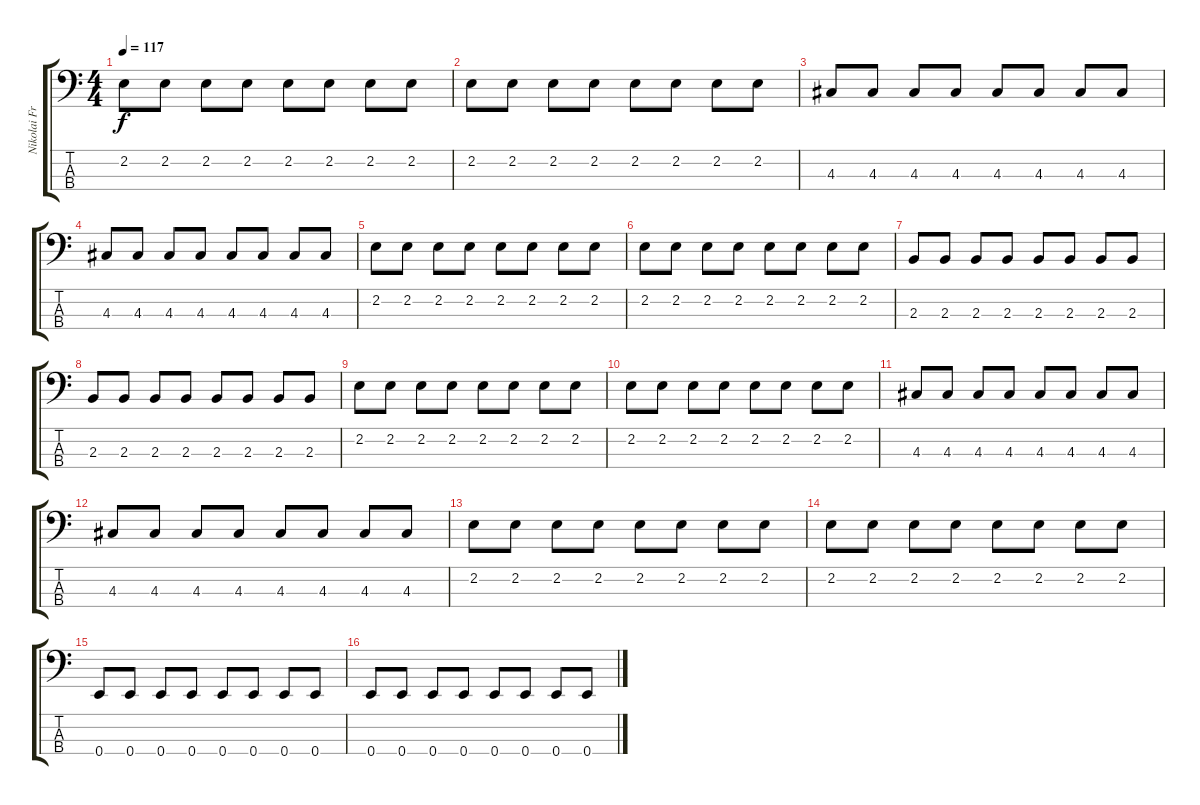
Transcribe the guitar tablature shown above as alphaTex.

\track ("Nikolai Fraiture" "Nikolai Fr") {instrument electricbasspick}
\staff {score tabs}
\tuning (G2 D2 A1 E1) {hide}
\ts (4 4)
\tempo 117
\clef f4
\ks c
2.2.8{dy f} 2.2.8 2.2.8 2.2.8 2.2.8 2.2.8 2.2.8 2.2.8 |
2.2.8 2.2.8 2.2.8 2.2.8 2.2.8 2.2.8 2.2.8 2.2.8 |
4.3.8 4.3.8 4.3.8 4.3.8 4.3.8 4.3.8 4.3.8 4.3.8 |
4.3.8 4.3.8 4.3.8 4.3.8 4.3.8 4.3.8 4.3.8 4.3.8 |
2.2.8 2.2.8 2.2.8 2.2.8 2.2.8 2.2.8 2.2.8 2.2.8 |
2.2.8 2.2.8 2.2.8 2.2.8 2.2.8 2.2.8 2.2.8 2.2.8 |
2.3.8 2.3.8 2.3.8 2.3.8 2.3.8 2.3.8 2.3.8 2.3.8 |
2.3.8 2.3.8 2.3.8 2.3.8 2.3.8 2.3.8 2.3.8 2.3.8 |
2.2.8 2.2.8 2.2.8 2.2.8 2.2.8 2.2.8 2.2.8 2.2.8 |
2.2.8 2.2.8 2.2.8 2.2.8 2.2.8 2.2.8 2.2.8 2.2.8 |
4.3.8 4.3.8 4.3.8 4.3.8 4.3.8 4.3.8 4.3.8 4.3.8 |
4.3.8 4.3.8 4.3.8 4.3.8 4.3.8 4.3.8 4.3.8 4.3.8 |
2.2.8 2.2.8 2.2.8 2.2.8 2.2.8 2.2.8 2.2.8 2.2.8 |
2.2.8 2.2.8 2.2.8 2.2.8 2.2.8 2.2.8 2.2.8 2.2.8 |
0.4.8 0.4.8 0.4.8 0.4.8 0.4.8 0.4.8 0.4.8 0.4.8 |
0.4.8 0.4.8 0.4.8 0.4.8 0.4.8 0.4.8 0.4.8 0.4.8
